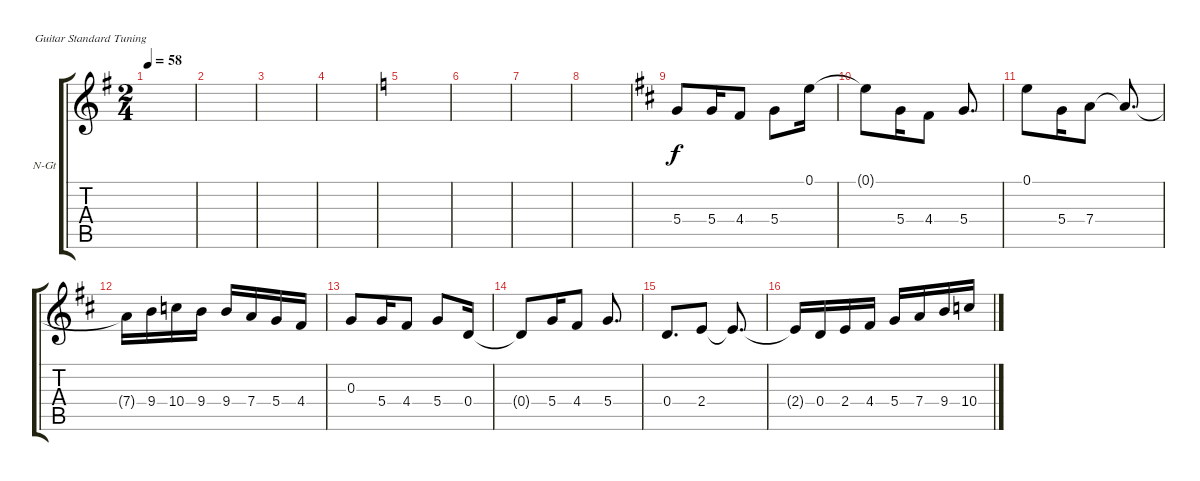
\defaultSystemsLayout 4
\bracketExtendMode groupsimilarinstruments
\firstSystemTrackNameOrientation horizontal
\otherSystemsTrackNameOrientation horizontal
\track ("Nylon Guitar" "N-Gt") {mute instrument acousticguitarnylon}
\staff {score tabs}
\tuning (E4 B3 G3 D3 A2 E2)
\ts (2 4)
\tempo 58
\clef g2
\scale
0.513944
\ks g
|
\scale
0.243028 |
\scale
0.243028 |
\scale
0.272321 |
\scale
0.455357
\ks c
|
\scale
0.272321 |
\scale
0.333333 |
\scale
0.333333 |
\scale
0.333333
\ks d
5.4.8 5.4.16 4.4.8 5.4.8 0.1.16 |
0.1{t}.8 5.4.16 4.4.8 5.4.8{d} |
0.1.8 5.4.16 7.4.8 7.4{t}.8{d} |
7.4{t}.16 9.4.16 10.4.16 9.4.16 9.4.16 7.4.16 5.4.16 4.4.16 |
0.3.8 5.4.16 4.4.8 5.4.8 0.4.16 |
0.4{t}.8 5.4.16 4.4.8 5.4.8{d} |
0.4.8{d} 2.4.8 2.4{t}.8{d} |
2.4{t}.16 0.4.16 2.4.16 4.4.16 5.4.16 7.4.16 9.4.16 10.4.16
